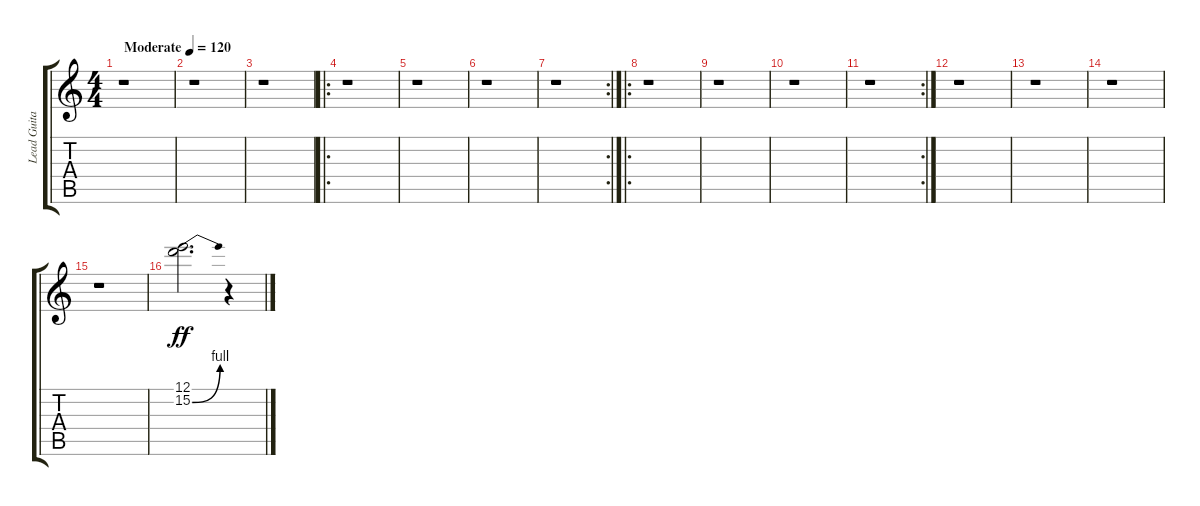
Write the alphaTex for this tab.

\track ("Lead Guitar 2" "Lead Guita") {instrument distortionguitar}
\staff {score tabs}
\tuning (E4 B3 G3 D3 A2 E2) {hide}
\ts (4 4)
\tempo (120 "Moderate")
\clef g2
\ks c
r.1{dy ff instrument distortionguitar} |
r.1 |
r.1 |
\ro
r.1 |
r.1 |
r.1 |
\rc 2
r.1 |
\ro
r.1 |
r.1 |
r.1 |
\rc 2
r.1 |
r.1 |
r.1 |
r.1 |
r.1 |
(12.1 15.2{be (bend 0 0 60 4)}).2{d} r.4
